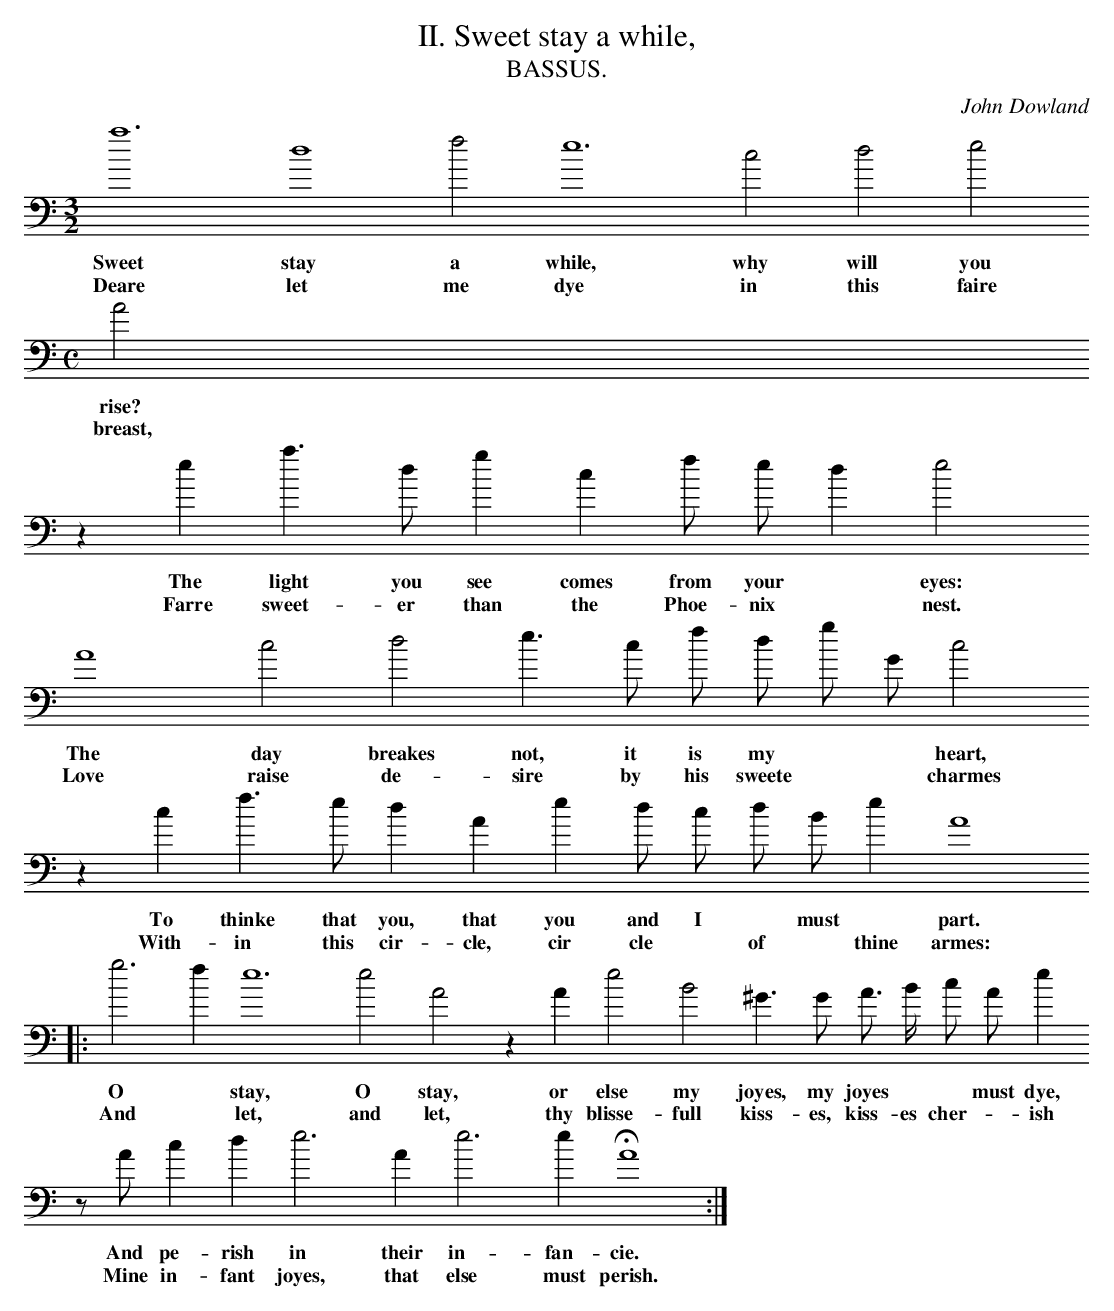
X:1
T:II. Sweet stay a while,
T:BASSUS.
C: John Dowland
L:1/4
M:3/2
K:A min bass
a6 d4 f2 e6 c2 d2 e2
w: Sweet stay a while, why will you
w: Deare let me dye in this faire
M:C
L:1/4
A2
w: rise?
w: breast,
z e a > d g c f/ e/ d e2
w: The light you see comes from your * eyes:
w: Farre sweet- er than the Phoe- nix * nest.
A4 c2 d2 e > c f/ d/ g/ G/ c2
w: The day breakes not, it is my * * heart,
w: Love raise de- sire by his sweete * * charmes
z c f > e d A  e d/ c/ d/ B/ e A4
w: To thinke that you, that you and I * must * part.
w: With- in this cir- cle, cir cle * of * thine armes:
|: g3 f e6 e2 A2 z A e2 B2 ^G > G A3/4 B// c/ A/ e
w: O * stay, O stay, or else my joyes,  my joyes * * must dye,
w: And * let, and let,  thy blisse- full kiss- es, kiss- es   cher- * ish
z/ A/ c d e3 A e3 e HA4 :|
w: And pe- rish in their in- fan- cie.
w: Mine in- fant joyes, that else must perish.
